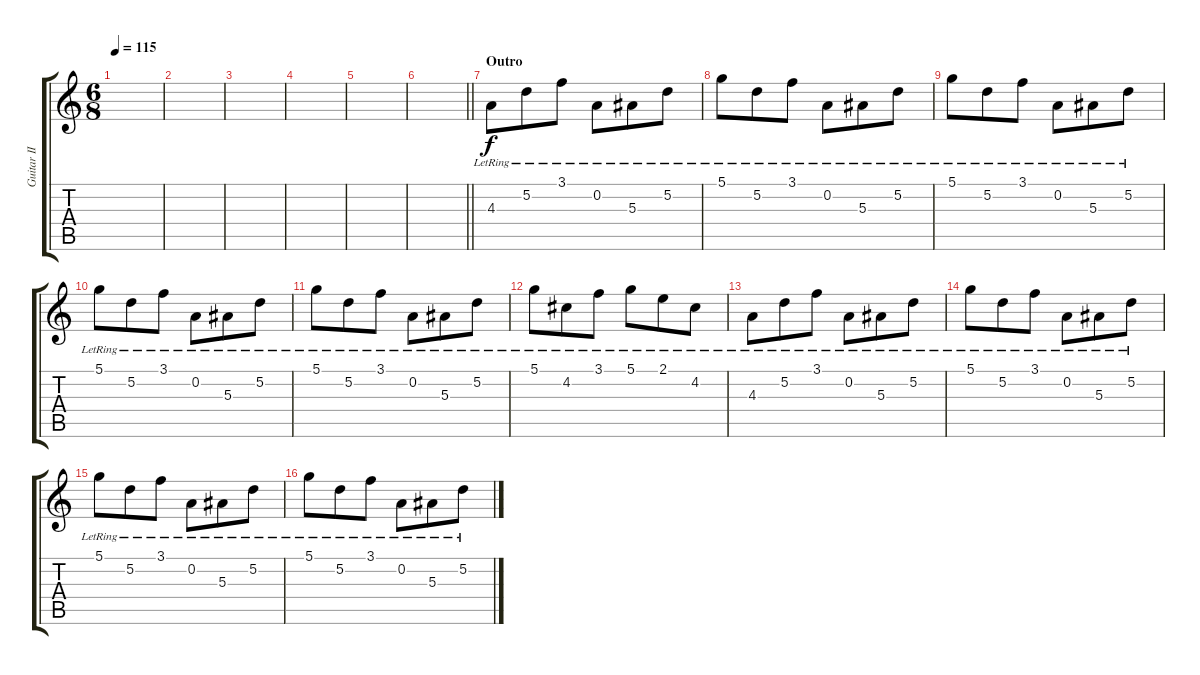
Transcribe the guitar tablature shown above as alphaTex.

\track ("Guitar II" "Guitar II") {instrument electricguitarclean}
\staff {score tabs}
\tuning (D4 A3 F3 C3 G2 C2) {hide}
\ts (6 8)
\tempo 115
\clef g2
\ks c
|
|
|
|
|
\barLineRight lightlight
|
\section ("" "Outro")
4.3{lr}.8{volume 8 balance 8 instrument electricguitarclean} 5.2{lr}.8 3.1{lr}.8 0.2{lr}.8 5.3{lr}.8 5.2{lr}.8 |
5.1{lr}.8 5.2{lr}.8 3.1{lr}.8 0.2{lr}.8 5.3{lr}.8 5.2{lr}.8 |
5.1{lr}.8 5.2{lr}.8 3.1{lr}.8 0.2{lr}.8 5.3{lr}.8 5.2{lr}.8 |
5.1{lr}.8 5.2{lr}.8 3.1{lr}.8 0.2{lr}.8 5.3{lr}.8 5.2{lr}.8 |
5.1{lr}.8 5.2{lr}.8 3.1{lr}.8 0.2{lr}.8 5.3{lr}.8 5.2{lr}.8 |
5.1{lr}.8 4.2{lr}.8 3.1{lr}.8 5.1{lr}.8 2.1{lr}.8 4.2{lr}.8 |
4.3{lr}.8{volume 8 balance 8 instrument electricguitarclean} 5.2{lr}.8 3.1{lr}.8 0.2{lr}.8 5.3{lr}.8 5.2{lr}.8 |
5.1{lr}.8 5.2{lr}.8 3.1{lr}.8 0.2{lr}.8 5.3{lr}.8 5.2{lr}.8 |
5.1{lr}.8 5.2{lr}.8 3.1{lr}.8 0.2{lr}.8 5.3{lr}.8 5.2{lr}.8 |
5.1{lr}.8 5.2{lr}.8 3.1{lr}.8 0.2{lr}.8 5.3{lr}.8 5.2{lr}.8
